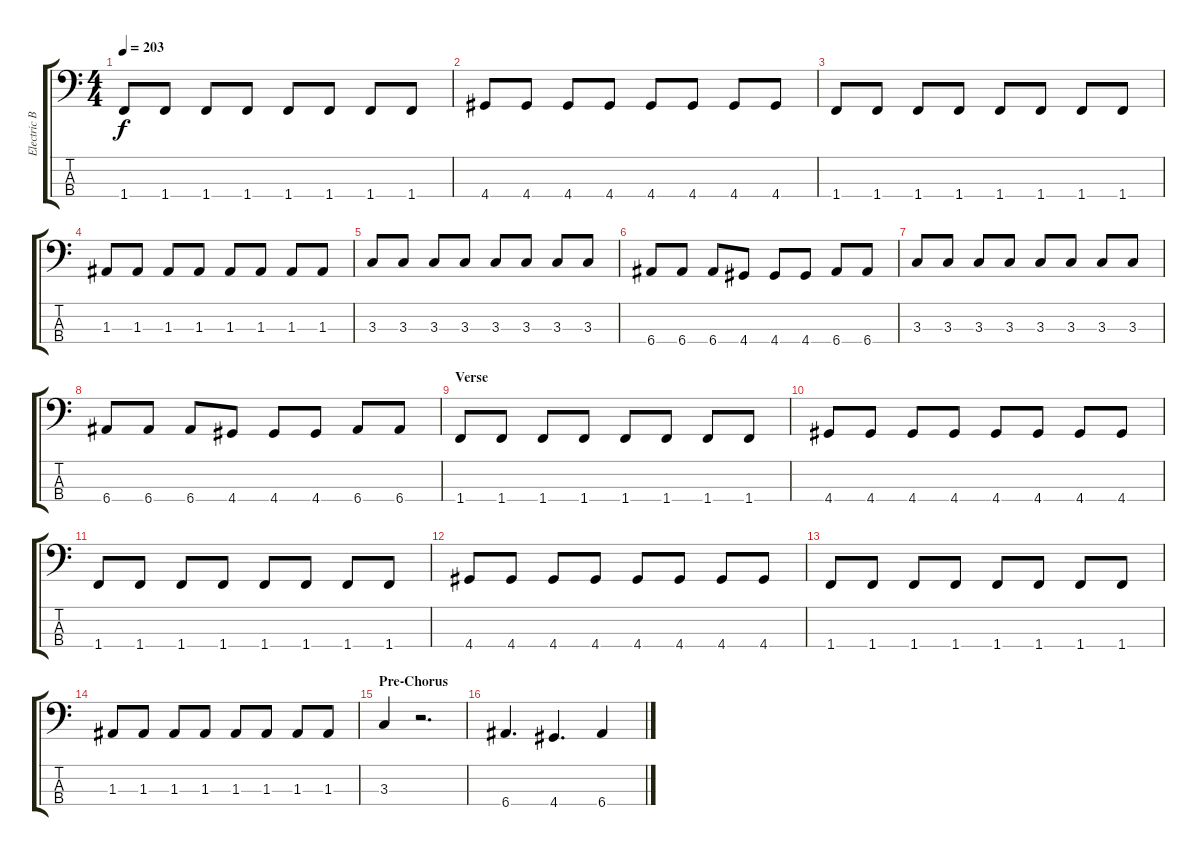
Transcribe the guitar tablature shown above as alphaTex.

\track ("Electric Bass" "Electric B") {instrument electricbassfinger}
\staff {score tabs}
\tuning (G2 D2 A1 E1) {hide}
\ts (4 4)
\tempo 203
\clef f4
\ks c
1.4.8{dy f} 1.4.8 1.4.8 1.4.8 1.4.8 1.4.8 1.4.8 1.4.8 |
4.4.8 4.4.8 4.4.8 4.4.8 4.4.8 4.4.8 4.4.8 4.4.8 |
1.4.8 1.4.8 1.4.8 1.4.8 1.4.8 1.4.8 1.4.8 1.4.8 |
1.3.8 1.3.8 1.3.8 1.3.8 1.3.8 1.3.8 1.3.8 1.3.8 |
3.3.8 3.3.8 3.3.8 3.3.8 3.3.8 3.3.8 3.3.8 3.3.8 |
6.4.8 6.4.8 6.4.8 4.4.8 4.4.8 4.4.8 6.4.8 6.4.8 |
3.3.8 3.3.8 3.3.8 3.3.8 3.3.8 3.3.8 3.3.8 3.3.8 |
6.4.8 6.4.8 6.4.8 4.4.8 4.4.8 4.4.8 6.4.8 6.4.8 |
\section ("" "Verse")
1.4.8 1.4.8 1.4.8 1.4.8 1.4.8 1.4.8 1.4.8 1.4.8 |
4.4.8 4.4.8 4.4.8 4.4.8 4.4.8 4.4.8 4.4.8 4.4.8 |
1.4.8 1.4.8 1.4.8 1.4.8 1.4.8 1.4.8 1.4.8 1.4.8 |
4.4.8 4.4.8 4.4.8 4.4.8 4.4.8 4.4.8 4.4.8 4.4.8 |
1.4.8 1.4.8 1.4.8 1.4.8 1.4.8 1.4.8 1.4.8 1.4.8 |
1.3.8 1.3.8 1.3.8 1.3.8 1.3.8 1.3.8 1.3.8 1.3.8 |
\section ("" "Pre-Chorus")
3.3.4 r.2{d} |
6.4.4{d} 4.4.4{d} 6.4.4
